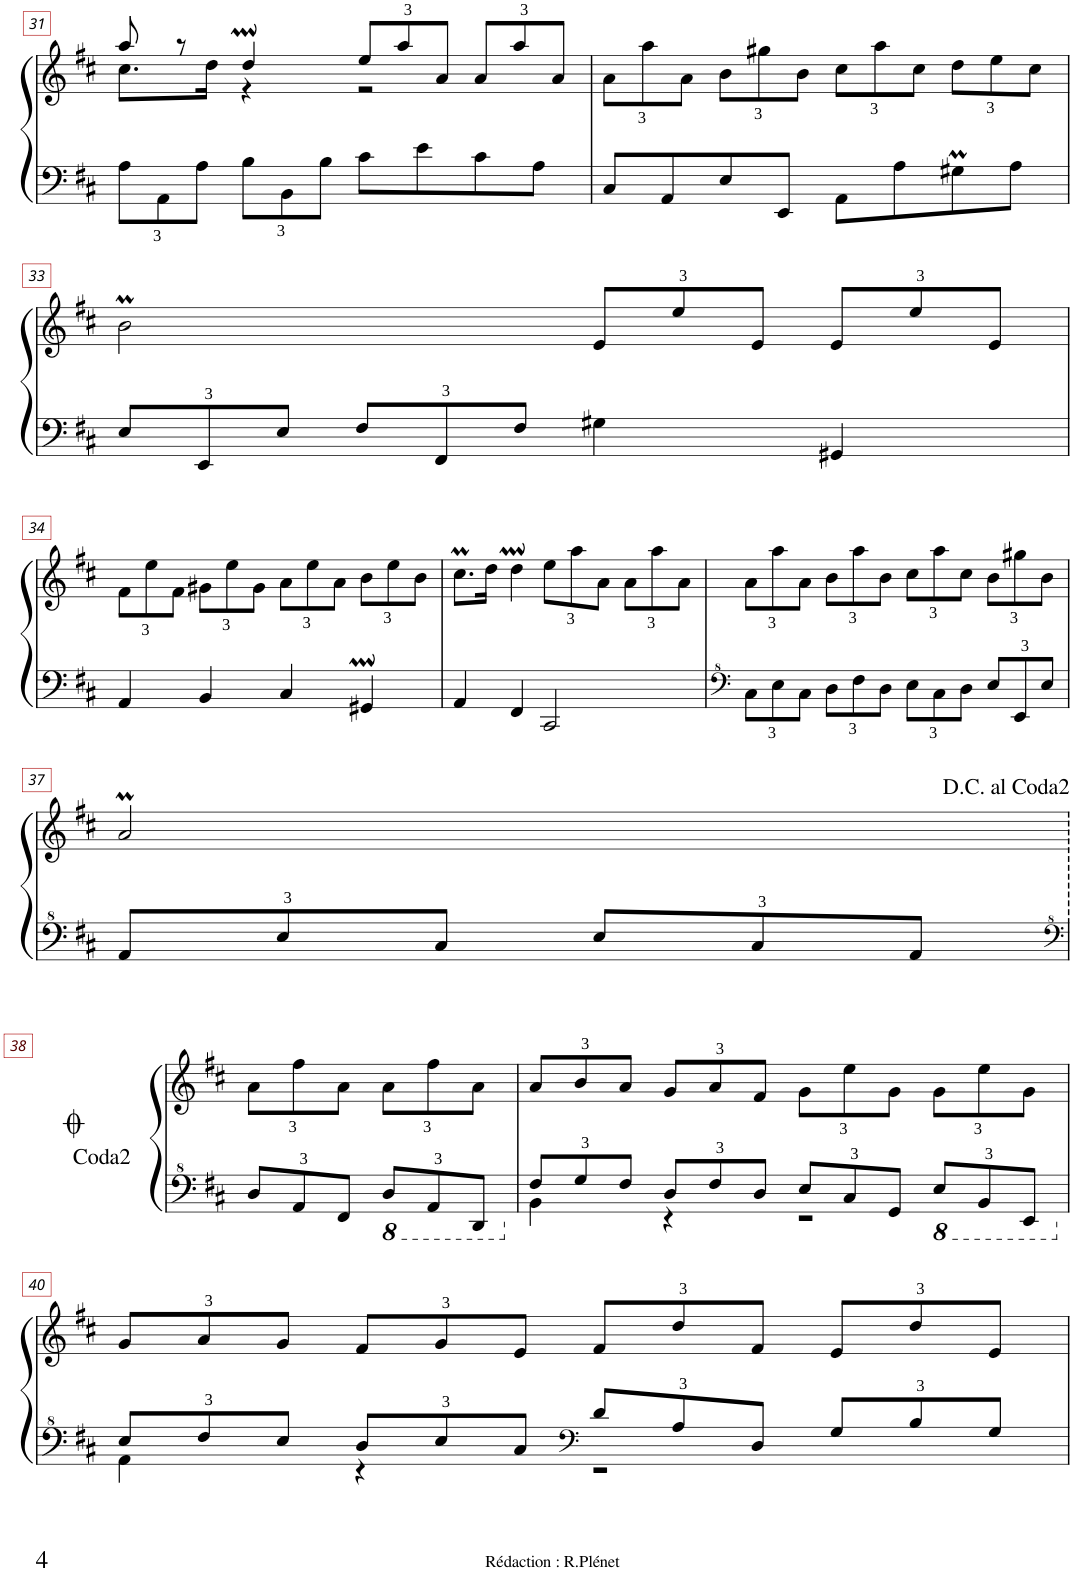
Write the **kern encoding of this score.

**kern	**kern
*part1	*part1
*staff2	*staff1
*I"Clavecin	*
!!LO:PB:g=z
*clefF4	*clefG2
*k[f#c#]	*k[f#c#]
*M2/2	*M2/2
*Xbrackettup	*
=31	=31
*	*^
12A\L	8aa/	8.cc#\L
12AA\	.	.
.	8r	.
12A\J	.	.
.	.	16dd\Jk
12B\L	4ddM/	4r
12BB\	.	.
12B\J	.	.
*	*Xbrackettup	*
8c#\L	12ee/L	2r
.	12aa/	.
8e\	.	.
.	12a/J	.
8c#\	12a/L	.
.	12aa/	.
8A\J	.	.
.	12a/J	.
*	*v	*v
=32	=32
8C#/L	12a\L
.	12aa\
8AA/	.
.	12a\J
8E/	12b\L
.	12gg#X\
8EE/J	.
.	12b\J
8AA\L	12cc#\L
.	12aa\
8A\	.
.	12cc#\J
8G#Xm\	12dd\L
.	12ee\
8A\J	.
.	12cc#\J
!!LO:LB:g=z
=33	=33
12E/L	2bM\
12EE/	.
12E/J	.
12F#/L	.
12FF#/	.
12F#/J	.
4G#X\	12e/L
.	12ee/
.	12e/J
4GG#X/	12e/L
.	12ee/
.	12e/J
!!LO:LB:g=z
=34	=34
4AA/	12f#\L
.	12ee\
.	12f#\J
4BB/	12g#X\L
.	12ee\
.	12g#\J
4C#/	12a\L
.	12ee\
.	12a\J
4GG#Xm/	12b\L
.	12ee\
.	12b\J
=35	=35
4AA/	8.cc#m\L
.	16dd\Jk
4FF#/	4ddM\
2CC#/	12ee\L
.	12aa\
.	12a\J
.	12a\L
.	12aa\
.	12a\J
=36	=36
*clefF^4	*
12c#\L	12a\L
12e\	12aa\
12c#\J	12a\J
12d\L	12b\L
12f#\	12aa\
12d\J	12b\J
12e\L	12cc#\L
12c#\	12aa\
12d\J	12cc#\J
12e/L	12b\L
12E/	12gg#X\
12e/J	12b\J
!!LO:LB:g=z
=37	=37
12A/L	2aM/
12e/	.
12c#/J	.
12e/L	.
12c#/	.
12A/J	.
!	!LO:TX:a:t=D.C. al Coda2
!LO:TX:a:t=D.C. al Coda2	!
!!LO:LB:g=z
=38	=38
*clefF^4	*
12d/L	12a\L
12A/	12ff#\
12F#/J	12a\J
*8ba	*
12D/L	12a\L
12AA/	12ff#\
12DD/J	12a\J
=39	=39
*X8ba	*
*^	*
12f#/L	4B\	12a/L
12g/	.	12b/
12f#/J	.	12a/J
12d/L	4r	12g/L
12f#/	.	12a/
12d/J	.	12f#/J
12e/L	2r	12g\L
12c#/	.	12ee\
12G/J	.	12g\J
*8ba	*	*
12E/L	.	12g\L
12BB/	.	12ee\
12EE/J	.	12g\J
!!LO:LB:g=z
=40	=40	=40
*X8ba	*	*
12e/L	4A\	12g/L
12f#/	.	12a/
12e/J	.	12g/J
12d/L	4r	12f#/L
12e/	.	12g/
12c#/J	.	12e/J
*clefF4	*	*
12d/L	2r	12f#/L
12A/	.	12dd/
12D/J	.	12f#/J
12G/L	.	12e/L
12B/	.	12dd/
12G/J	.	12e/J
*v	*v	*
=	=
*-	*-
